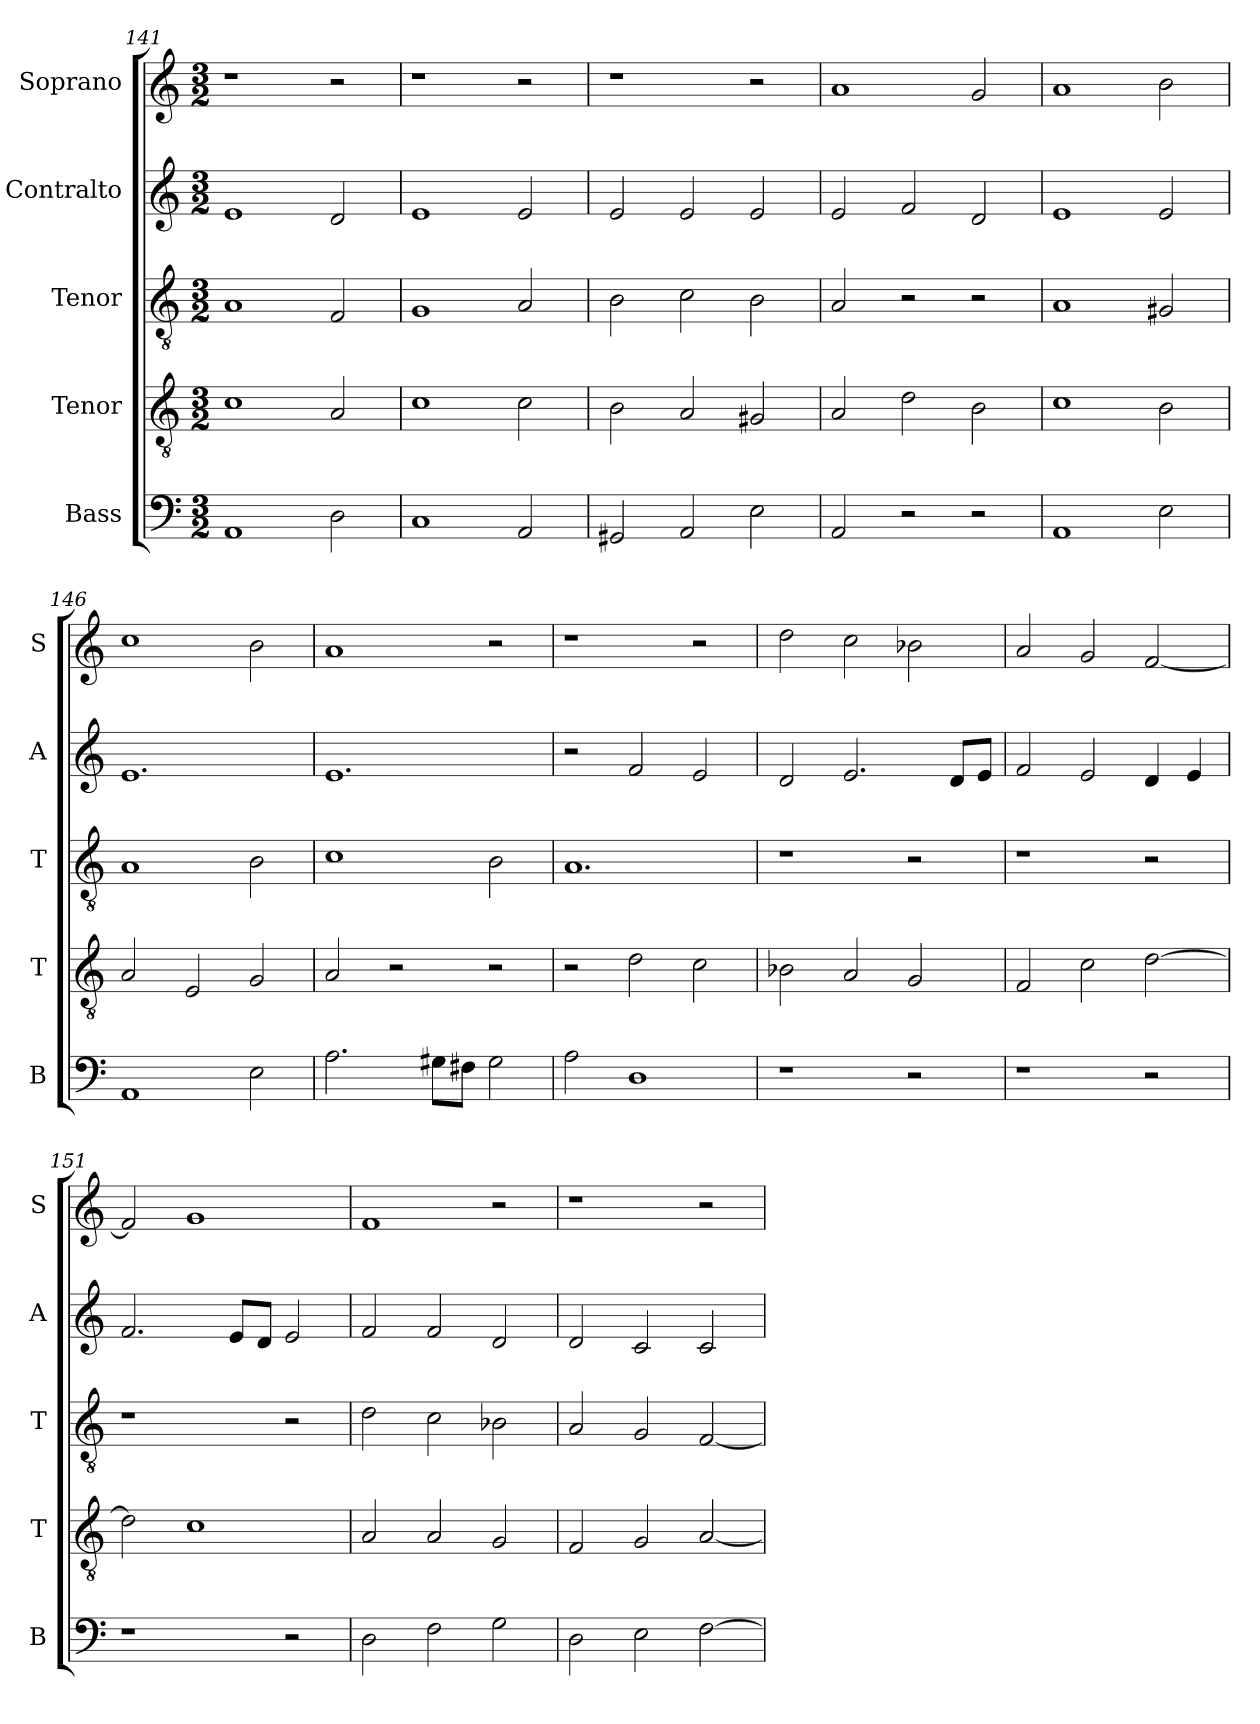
**kern	**kern	**kern	**kern	**kern
*part5	*part4	*part3	*part2	*part1
*staff5	*staff4	*staff3	*staff2	*staff1
*I"Bass	*I"Tenor	*I"Tenor	*I"Contralto	*I"Soprano
*I'B	*I'T	*I'T	*I'A	*I'S
*clefF4	*clefGv2	*clefGv2	*clefG2	*clefG2
*k[]	*k[]	*k[]	*k[]	*k[]
*D:dor	*D:dor	*D:dor	*D:dor	*D:dor
*M3/2	*M3/2	*M3/2	*M3/2	*M3/2
=141	=141	=141	=141	=141
1AA	1c	1A	1e	1r
2D	2A	2F	2d	2r
=142	=142	=142	=142	=142
1C	1c	1G	1e	1r
2AA	2c	2A	2e	2r
=143	=143	=143	=143	=143
2GG#X	2B	2B	2e	1r
2AA	2A	2c	2e	.
2E	2G#X	2B	2e	2r
=144	=144	=144	=144	=144
2AA	2A	2A	2e	1a
2r	2d	2r	2f	.
2r	2B	2r	2d	2g
=145	=145	=145	=145	=145
1AA	1c	1A	1e	1a
2E	2B	2G#X	2e	2b
=146	=146	=146	=146	=146
1AA	2A	1A	1.e	1cc
.	2E	.	.	.
2E	2G	2B	.	2b
=147	=147	=147	=147	=147
2.A	2A	1c	1.e	1a
.	2r	.	.	.
8G#X\L	.	.	.	.
8F#X\J	.	.	.	.
2G#	2r	2B	.	2r
=148	=148	=148	=148	=148
2A	2r	1.A	2r	1r
1D	2d	.	2f	.
.	2c	.	2e	2r
=149	=149	=149	=149	=149
1r	2B-X	1r	2d	2dd
.	2A	.	2.e	2cc
2r	2G	2r	.	2b-X
.	.	.	8d/L	.
.	.	.	8e/J	.
=150	=150	=150	=150	=150
1r	2F	1r	2f	2a
.	2c	.	2e	2g
2r	[2d	2r	4d	[2f
.	.	.	4e	.
=151	=151	=151	=151	=151
1r	2d]	1r	2.f	2f]
.	1c	.	.	1g
.	.	.	8e/L	.
.	.	.	8d/J	.
2r	.	2r	2e	.
=152	=152	=152	=152	=152
2D	2A	2d	2f	1f
2F	2A	2c	2f	.
2G	2G	2B-X	2d	2r
=153	=153	=153	=153	=153
2D	2F	2A	2d	1r
2E	2G	2G	2c	.
[2F	[2A	[2F	2c	2r
=	=	=	=	=
*-	*-	*-	*-	*-
